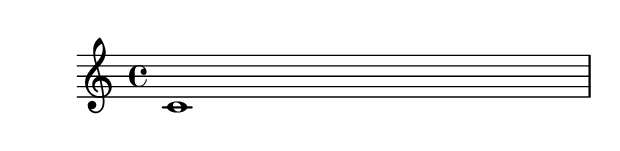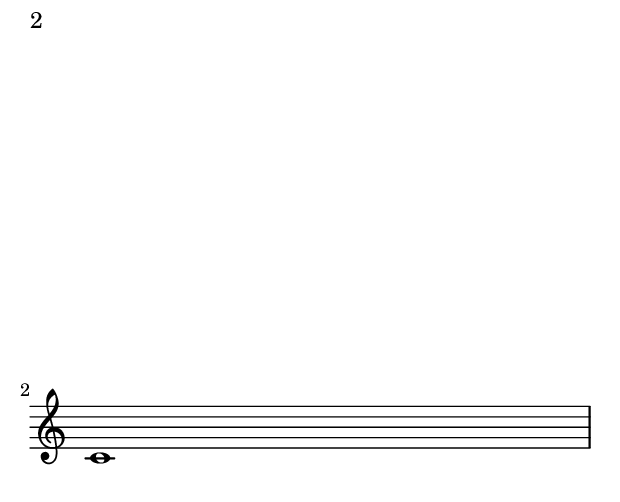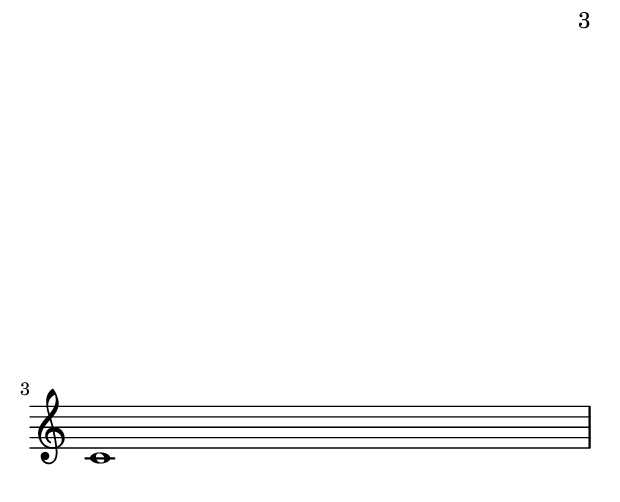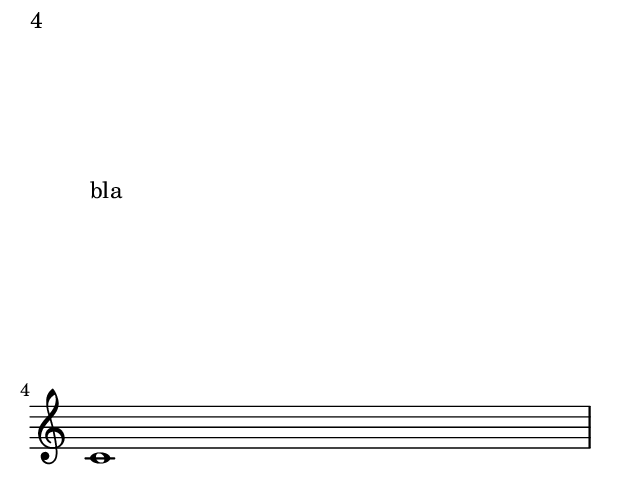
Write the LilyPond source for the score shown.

\header {

  texidoc = "By setting @code{page-top-space,} the Y position of the
first system can be forced to be uniform."

}
\version "2.14.0"

#(set-default-paper-size "a6")

\book {
  \score {

    \relative c' {
      c1\break\pageBreak
      c1\break\pageBreak
      c1
      \break\pageBreak
      \override TextScript #'padding = #20
      c1^"bla"
    }
  }

  \paper {
    obsolete-page-top-space = 3 \cm
    top-system-spacing #'basic-distance = #(/ obsolete-page-top-space staff-space)
  }
}

